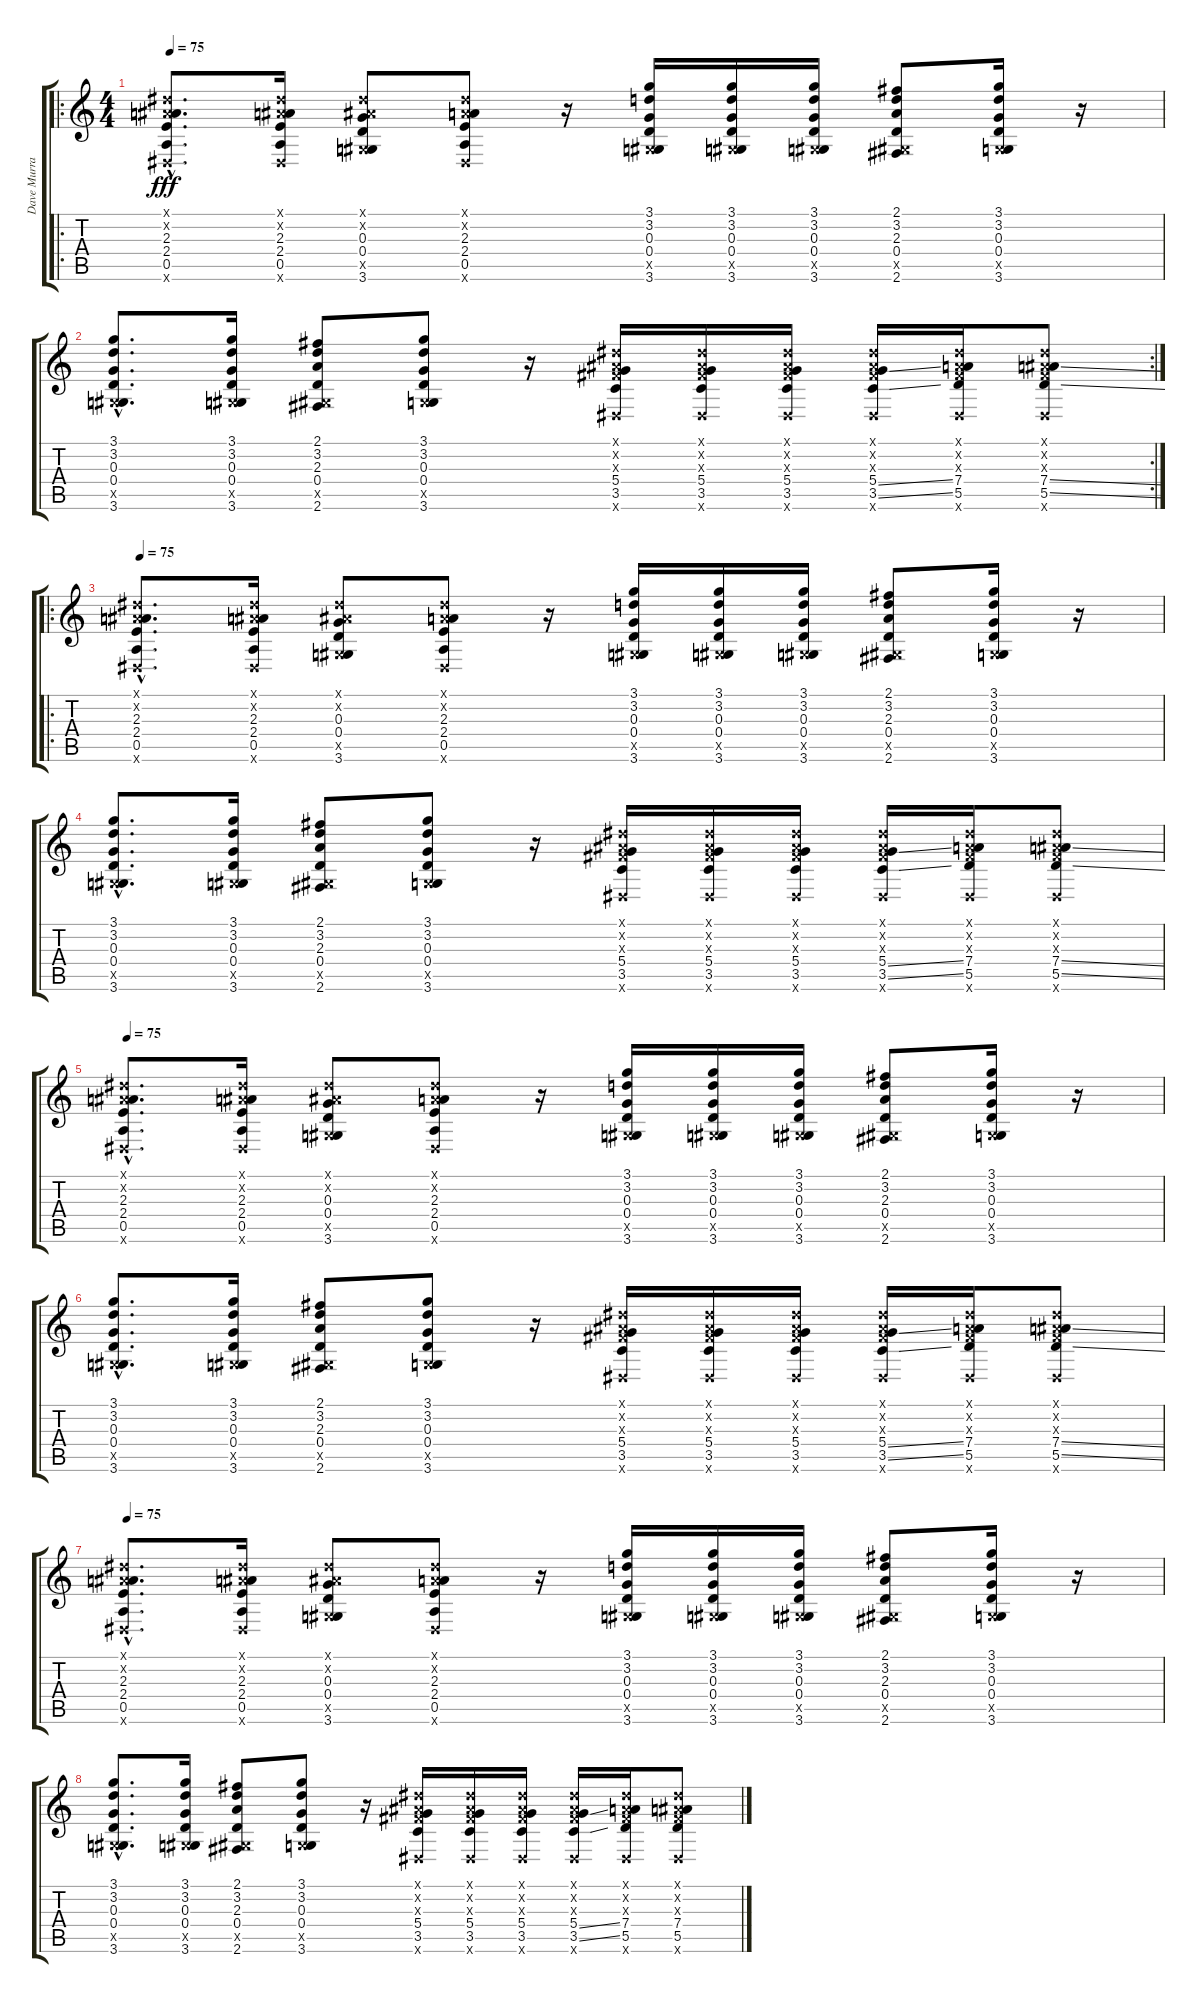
\track ("Dave Murray" "Dave Murra") {instrument acousticguitarnylon}
\staff {score tabs}
\tuning (E4 B3 G3 D3 A2 E2) {hide}
\ro
\ts (4 4)
\tempo 75
\clef g2
\ks c
(-1.1{hac x} -1.2{hac x} 2.3{hac} 2.4{hac} 0.5{hac} -1.6{hac x}).8{d dy fff instrument overdrivenguitar} (-1.1{x} -1.2{x} 2.3 2.4 0.5 -1.6{x}).16 (-1.1{x} -1.2{x} 0.3 0.4 -1.5{x} 3.6).8 (-1.1{x} -1.2{x} 2.3 2.4 0.5 -1.6{x}).8 r.16 (3.1 3.2 0.3 0.4 -1.5{x} 3.6).16 (3.1 3.2 0.3 0.4 -1.5{x} 3.6).16 (3.1 3.2 0.3 0.4 -1.5{x} 3.6).16 (2.1 3.2 2.3 0.4 -1.5{x} 2.6).8 (3.1 3.2 0.3 0.4 -1.5{x} 3.6).16 r.16 |
\rc 2
(3.1{hac} 3.2{hac} 0.3{hac} 0.4{hac} -1.5{hac x} 3.6{hac}).8{d} (3.1 3.2 0.3 0.4 -1.5{x} 3.6).16 (2.1 3.2 2.3 0.4 -1.5{x} 2.6).8 (3.1 3.2 0.3 0.4 -1.5{x} 3.6).8 r.16 (-1.1{x} -1.2{x} -1.3{x} 5.4 3.5 -1.6{x}).16 (-1.1{x} -1.2{x} -1.3{x} 5.4 3.5 -1.6{x}).16 (-1.1{x} -1.2{x} -1.3{x} 5.4 3.5 -1.6{x}).16 (-1.1{x} -1.2{x} -1.3{x} 5.4{ss} 3.5{ss} -1.6{x}).16 (-1.1{x} -1.2{x} -1.3{x} 7.4 5.5 -1.6{x}).16 (-1.1{x} -1.2{x} -1.3{x} 7.4{ss} 5.5{ss} -1.6{x}).8 |
\ro
\tempo 75
(-1.1{hac x} -1.2{hac x} 2.3{hac} 2.4{hac} 0.5{hac} -1.6{hac x}).8{d instrument overdrivenguitar} (-1.1{x} -1.2{x} 2.3 2.4 0.5 -1.6{x}).16 (-1.1{x} -1.2{x} 0.3 0.4 -1.5{x} 3.6).8 (-1.1{x} -1.2{x} 2.3 2.4 0.5 -1.6{x}).8 r.16 (3.1 3.2 0.3 0.4 -1.5{x} 3.6).16 (3.1 3.2 0.3 0.4 -1.5{x} 3.6).16 (3.1 3.2 0.3 0.4 -1.5{x} 3.6).16 (2.1 3.2 2.3 0.4 -1.5{x} 2.6).8 (3.1 3.2 0.3 0.4 -1.5{x} 3.6).16 r.16 |
(3.1{hac} 3.2{hac} 0.3{hac} 0.4{hac} -1.5{hac x} 3.6{hac}).8{d} (3.1 3.2 0.3 0.4 -1.5{x} 3.6).16 (2.1 3.2 2.3 0.4 -1.5{x} 2.6).8 (3.1 3.2 0.3 0.4 -1.5{x} 3.6).8 r.16 (-1.1{x} -1.2{x} -1.3{x} 5.4 3.5 -1.6{x}).16 (-1.1{x} -1.2{x} -1.3{x} 5.4 3.5 -1.6{x}).16 (-1.1{x} -1.2{x} -1.3{x} 5.4 3.5 -1.6{x}).16 (-1.1{x} -1.2{x} -1.3{x} 5.4{ss} 3.5{ss} -1.6{x}).16 (-1.1{x} -1.2{x} -1.3{x} 7.4 5.5 -1.6{x}).16 (-1.1{x} -1.2{x} -1.3{x} 7.4{ss} 5.5{ss} -1.6{x}).8 |
\tempo 75
(-1.1{hac x} -1.2{hac x} 2.3{hac} 2.4{hac} 0.5{hac} -1.6{hac x}).8{d instrument overdrivenguitar} (-1.1{x} -1.2{x} 2.3 2.4 0.5 -1.6{x}).16 (-1.1{x} -1.2{x} 0.3 0.4 -1.5{x} 3.6).8 (-1.1{x} -1.2{x} 2.3 2.4 0.5 -1.6{x}).8 r.16 (3.1 3.2 0.3 0.4 -1.5{x} 3.6).16 (3.1 3.2 0.3 0.4 -1.5{x} 3.6).16 (3.1 3.2 0.3 0.4 -1.5{x} 3.6).16 (2.1 3.2 2.3 0.4 -1.5{x} 2.6).8 (3.1 3.2 0.3 0.4 -1.5{x} 3.6).16 r.16 |
(3.1{hac} 3.2{hac} 0.3{hac} 0.4{hac} -1.5{hac x} 3.6{hac}).8{d} (3.1 3.2 0.3 0.4 -1.5{x} 3.6).16 (2.1 3.2 2.3 0.4 -1.5{x} 2.6).8 (3.1 3.2 0.3 0.4 -1.5{x} 3.6).8 r.16 (-1.1{x} -1.2{x} -1.3{x} 5.4 3.5 -1.6{x}).16 (-1.1{x} -1.2{x} -1.3{x} 5.4 3.5 -1.6{x}).16 (-1.1{x} -1.2{x} -1.3{x} 5.4 3.5 -1.6{x}).16 (-1.1{x} -1.2{x} -1.3{x} 5.4{ss} 3.5{ss} -1.6{x}).16 (-1.1{x} -1.2{x} -1.3{x} 7.4 5.5 -1.6{x}).16 (-1.1{x} -1.2{x} -1.3{x} 7.4{ss} 5.5{ss} -1.6{x}).8 |
\tempo 75
(-1.1{hac x} -1.2{hac x} 2.3{hac} 2.4{hac} 0.5{hac} -1.6{hac x}).8{d instrument overdrivenguitar} (-1.1{x} -1.2{x} 2.3 2.4 0.5 -1.6{x}).16 (-1.1{x} -1.2{x} 0.3 0.4 -1.5{x} 3.6).8 (-1.1{x} -1.2{x} 2.3 2.4 0.5 -1.6{x}).8 r.16 (3.1 3.2 0.3 0.4 -1.5{x} 3.6).16 (3.1 3.2 0.3 0.4 -1.5{x} 3.6).16 (3.1 3.2 0.3 0.4 -1.5{x} 3.6).16 (2.1 3.2 2.3 0.4 -1.5{x} 2.6).8 (3.1 3.2 0.3 0.4 -1.5{x} 3.6).16 r.16 |
(3.1{hac} 3.2{hac} 0.3{hac} 0.4{hac} -1.5{hac x} 3.6{hac}).8{d} (3.1 3.2 0.3 0.4 -1.5{x} 3.6).16 (2.1 3.2 2.3 0.4 -1.5{x} 2.6).8 (3.1 3.2 0.3 0.4 -1.5{x} 3.6).8 r.16 (-1.1{x} -1.2{x} -1.3{x} 5.4 3.5 -1.6{x}).16 (-1.1{x} -1.2{x} -1.3{x} 5.4 3.5 -1.6{x}).16 (-1.1{x} -1.2{x} -1.3{x} 5.4 3.5 -1.6{x}).16 (-1.1{x} -1.2{x} -1.3{x} 5.4{ss} 3.5{ss} -1.6{x}).16 (-1.1{x} -1.2{x} -1.3{x} 7.4 5.5 -1.6{x}).16 (-1.1{x} -1.2{x} -1.3{x} 7.4{ss} 5.5{ss} -1.6{x}).8
